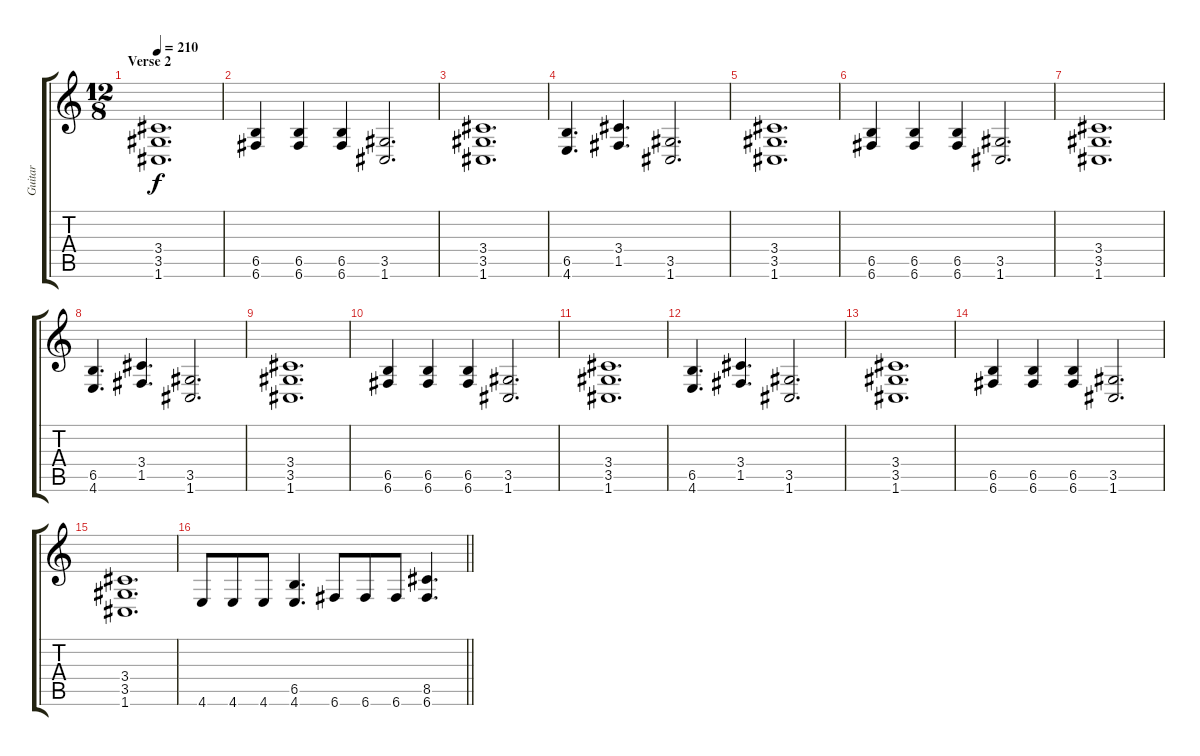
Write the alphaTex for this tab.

\track ("Guitar" "Guitar") {instrument distortionguitar}
\staff {score tabs}
\tuning (C4 G3 Eb3 Bb2 F2 C2) {hide}
\ts (12 8)
\section ("" "Verse 2")
\tempo 210
\clef g2
\ks c
(3.4 3.5 1.6).1{d dy f} |
(6.5 6.6).4 (6.5 6.6).4 (6.5 6.6).4 (3.5 1.6).2{d} |
(3.4 3.5 1.6).1{d} |
(6.5 4.6).4{d} (3.4 1.5).4{d} (3.5 1.6).2{d} |
(3.4 3.5 1.6).1{d} |
(6.5 6.6).4 (6.5 6.6).4 (6.5 6.6).4 (3.5 1.6).2{d} |
(3.4 3.5 1.6).1{d} |
(6.5 4.6).4{d} (3.4 1.5).4{d} (3.5 1.6).2{d} |
(3.4 3.5 1.6).1{d} |
(6.5 6.6).4 (6.5 6.6).4 (6.5 6.6).4 (3.5 1.6).2{d} |
(3.4 3.5 1.6).1{d} |
(6.5 4.6).4{d} (3.4 1.5).4{d} (3.5 1.6).2{d} |
(3.4 3.5 1.6).1{d} |
(6.5 6.6).4 (6.5 6.6).4 (6.5 6.6).4 (3.5 1.6).2{d} |
(3.4 3.5 1.6).1{d} |
\barLineRight lightlight
4.6.8 4.6.8 4.6.8 (6.5 4.6).4{d} 6.6.8 6.6.8 6.6.8 (8.5 6.6).4{d}
